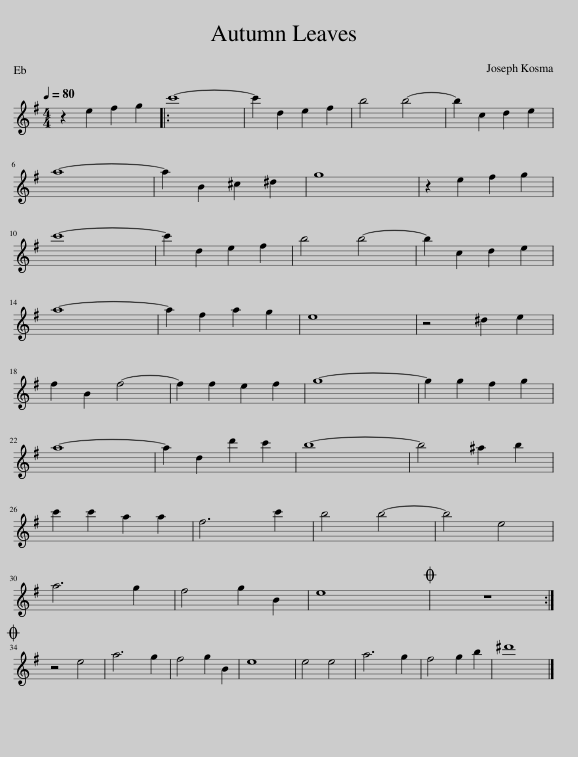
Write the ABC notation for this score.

X:1
L:1/8
Q:1/4=80
M:4/4
I:linebreak $
K:none
V:1 treble transpose=-9
V:1
[K:G] z2 e2 f2 g2 |: c'8- | c'2 d2 e2 f2 | b4 b4- | b2 c2 d2 e2 |$ %5
 a8- | a2 B2 ^c2 ^d2 | g8 | z2 e2 f2 g2 |$ c'8- | %10
 c'2 d2 e2 f2 | b4 b4- | b2 c2 d2 e2 |$ a8- | a2 f2 a2 g2 | %15
 e8 | z4 ^d2 e2 |$ f2 B2 f4- | f2 f2 e2 f2 | g8- | %20
 g2 g2 f2 g2 |$ a8- | a2 d2 d'2 c'2 | b8- | b4 ^a2 b2 |$ %25
 c'2 c'2 a2 a2 | f6 c'2 | b4 b4- | b4 e4 |$ a6 g2 | %30
 f4 g2 B2 | e8 |O z8 :|$O z4 e4 | a6 g2 | %35
 f4 g2 B2 | e8 | e4 e4 | a6 g2 | f4 g2 b2 | %40
 ^d'8 |] %41
